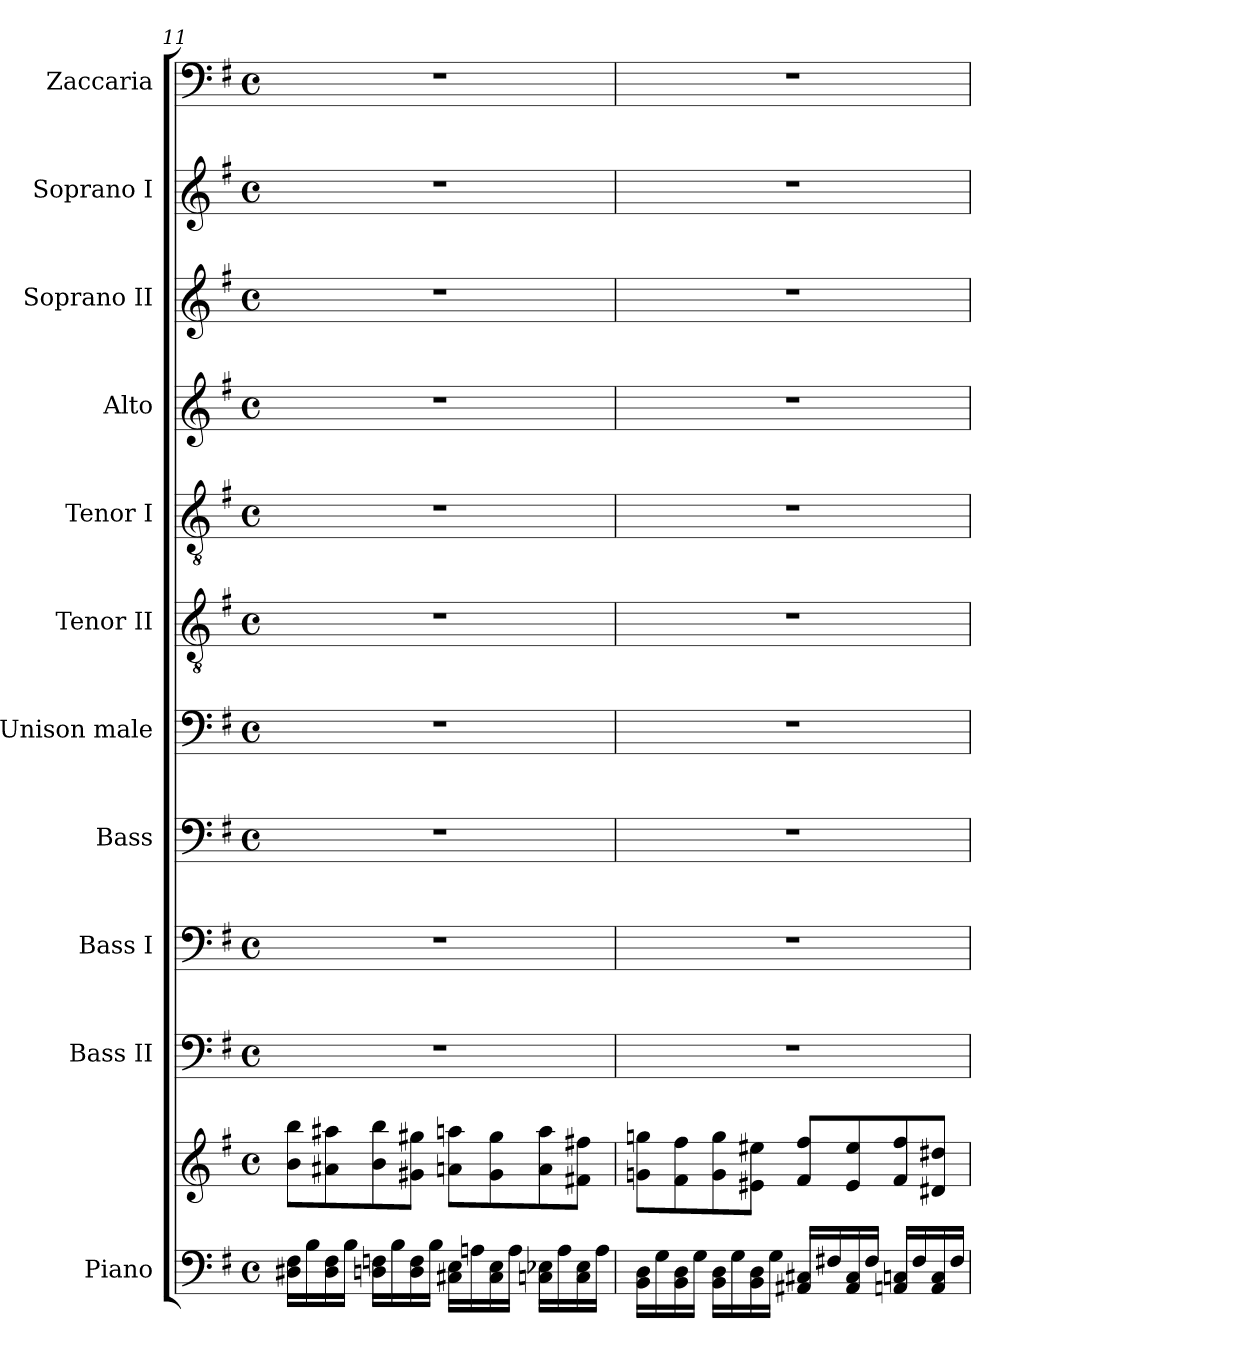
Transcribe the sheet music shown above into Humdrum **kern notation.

**kern	**kern	**kern	**kern	**kern	**kern	**kern	**kern	**kern	**kern	**kern	**kern
*part11	*part11	*part10	*part9	*part8	*part7	*part6	*part5	*part4	*part3	*part2	*part1
*staff12	*staff11	*staff10	*staff9	*staff8	*staff7	*staff6	*staff5	*staff4	*staff3	*staff2	*staff1
*I"Piano	*	*I"Bass II	*I"Bass I	*I"Bass	*I"Unison male	*I"Tenor II	*I"Tenor I	*I"Alto	*I"Soprano II	*I"Soprano I	*I"Zaccaria
*I'Pno.	*	*I'B.II	*I'B.I	*I'B.	*I'Uni.m	*I'T.II	*I'T.I	*I'A.	*I'S.II	*I'S.I	*I'Zac.
*clefF4	*clefG2	*clefF4	*clefF4	*clefF4	*clefF4	*clefGv2	*clefGv2	*clefG2	*clefG2	*clefG2	*clefF4
*k[f#]	*k[f#]	*k[f#]	*k[f#]	*k[f#]	*k[f#]	*k[f#]	*k[f#]	*k[f#]	*k[f#]	*k[f#]	*k[f#]
*M4/4	*M4/4	*M4/4	*M4/4	*M4/4	*M4/4	*M4/4	*M4/4	*M4/4	*M4/4	*M4/4	*M4/4
*met(c)	*met(c)	*met(c)	*met(c)	*met(c)	*met(c)	*met(c)	*met(c)	*met(c)	*met(c)	*met(c)	*met(c)
=11	=11	=11	=11	=11	=11	=11	=11	=11	=11	=11	=11
16D#X\ 16F#\LL	8b\ 8bb\L	1r	1r	1r	1r	1r	1r	1r	1r	1r	1r
16B\	.	.	.	.	.	.	.	.	.	.	.
16D#\ 16F#\	8a#X\ 8aa#X\	.	.	.	.	.	.	.	.	.	.
16B\JJ	.	.	.	.	.	.	.	.	.	.	.
16Dn\ 16Fn\LL	8b\ 8bb\	.	.	.	.	.	.	.	.	.	.
16B\	.	.	.	.	.	.	.	.	.	.	.
16D\ 16F\	8g#X\ 8gg#X\J	.	.	.	.	.	.	.	.	.	.
16B\JJ	.	.	.	.	.	.	.	.	.	.	.
16C#X\ 16E\LL	8an\ 8aan\L	.	.	.	.	.	.	.	.	.	.
16An\	.	.	.	.	.	.	.	.	.	.	.
16C#\ 16E\	8g#\ 8gg#\	.	.	.	.	.	.	.	.	.	.
16A\JJ	.	.	.	.	.	.	.	.	.	.	.
16Cn\ 16E-X\LL	8a\ 8aa\	.	.	.	.	.	.	.	.	.	.
16A\	.	.	.	.	.	.	.	.	.	.	.
16C\ 16E-\	8f#X\ 8ff#X\J	.	.	.	.	.	.	.	.	.	.
16A\JJ	.	.	.	.	.	.	.	.	.	.	.
=12	=12	=12	=12	=12	=12	=12	=12	=12	=12	=12	=12
16BB\ 16D\LL	8gn\ 8ggn\L	1r	1r	1r	1r	1r	1r	1r	1r	1r	1r
16G\	.	.	.	.	.	.	.	.	.	.	.
16BB\ 16D\	8f#\ 8ff#\	.	.	.	.	.	.	.	.	.	.
16G\JJ	.	.	.	.	.	.	.	.	.	.	.
16BB\ 16D\LL	8g\ 8gg\	.	.	.	.	.	.	.	.	.	.
16G\	.	.	.	.	.	.	.	.	.	.	.
16BB\ 16D\	8e#X\ 8ee#X\J	.	.	.	.	.	.	.	.	.	.
16G\JJ	.	.	.	.	.	.	.	.	.	.	.
16AA#X/ 16C#X/LL	8f#/ 8ff#/L	.	.	.	.	.	.	.	.	.	.
16F#X/	.	.	.	.	.	.	.	.	.	.	.
16AA#/ 16C#/	8e#/ 8ee#/	.	.	.	.	.	.	.	.	.	.
16F#/JJ	.	.	.	.	.	.	.	.	.	.	.
16AAn/ 16Cn/LL	8f#/ 8ff#/	.	.	.	.	.	.	.	.	.	.
16F#/	.	.	.	.	.	.	.	.	.	.	.
16AA/ 16C/	8d#X/ 8dd#X/J	.	.	.	.	.	.	.	.	.	.
16F#/JJ	.	.	.	.	.	.	.	.	.	.	.
=	=	=	=	=	=	=	=	=	=	=	=
*-	*-	*-	*-	*-	*-	*-	*-	*-	*-	*-	*-
